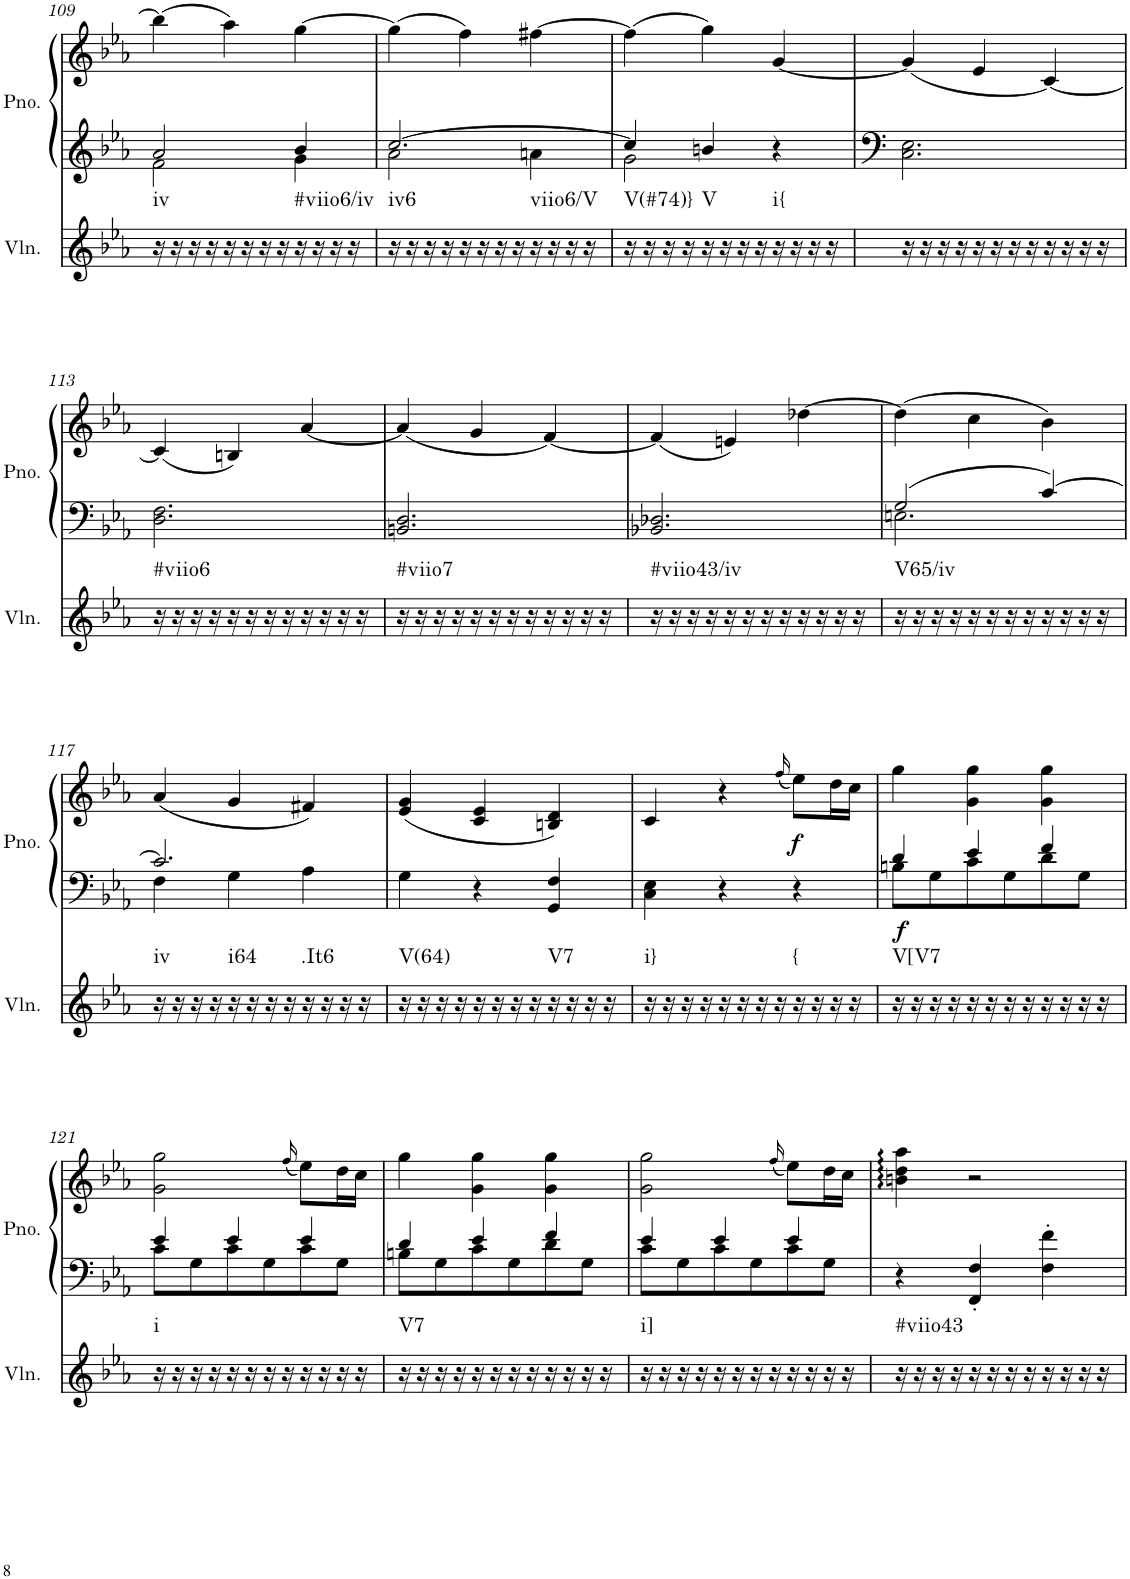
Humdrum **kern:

**kern	**harte	**kern	**kern	**dynam
*part2	*part2	*part1	*part1	*part1
*staff3	*	*staff2	*staff1	*staff1/2
*I"Violin	*	*I"Piano	*	*
*I'Vln.	*	*I'Pno.	*	*
!!LO:PB:g=z
*clefG2	*	*clefF4	*clefG2	*
*k[b-e-a-]	*	*k[b-e-a-]	*k[b-e-a-]	*
*M3/4	*	*M3/4	*M3/4	*
=109	=109	=109	=109	=109
*	*	*^	*	*
!	!LO:H:kt=iv	!	!	!	!
16r	N	2a-/	2f\	(4bb-\]	.
16r	.	.	.	.	.
16r	.	.	.	.	.
16r	.	.	.	.	.
16r	.	.	.	4aa-\)	.
16r	.	.	.	.	.
16r	.	.	.	.	.
16r	.	.	.	.	.
!	!LO:H:kt=#viio6/iv	!	!	!	!
16r	N	4b-/	4g\	[4gg\	.
16r	.	.	.	.	.
16r	.	.	.	.	.
16r	.	.	.	.	.
=110	=110	=110	=110	=110	=110
!	!LO:H:kt=iv6	!	!	!	!
16r	N	[2.cc/	2a-\	(4gg\]	.
16r	.	.	.	.	.
16r	.	.	.	.	.
16r	.	.	.	.	.
16r	.	.	.	4ff\)	.
16r	.	.	.	.	.
16r	.	.	.	.	.
16r	.	.	.	.	.
!	!LO:H:kt=viio6/V	!	!	!	!
16r	N	.	4an\	[4ff#X\	.
16r	.	.	.	.	.
16r	.	.	.	.	.
16r	.	.	.	.	.
=111	=111	=111	=111	=111	=111
!	!LO:H:kt=V(#74)}	!	!	!	!
16r	N	4cc/]	2g\	(4ff#\]	.
16r	.	.	.	.	.
16r	.	.	.	.	.
16r	.	.	.	.	.
!	!LO:H:kt=V	!	!	!	!
16r	N	4bn/	.	4gg\)	.
16r	.	.	.	.	.
16r	.	.	.	.	.
16r	.	.	.	.	.
!	!LO:H:kt=i{	!	!	!	!
16r	N	4r	4ryy	[4g/	.
16r	.	.	.	.	.
16r	.	.	.	.	.
16r	.	.	.	.	.
*	*	*v	*v	*	*
=112	=112	=112	=112	=112
16r	.	2.C\ 2.E-\	(4g/]	.
16r	.	.	.	.
16r	.	.	.	.
16r	.	.	.	.
16r	.	.	4e-/	.
16r	.	.	.	.
16r	.	.	.	.
16r	.	.	.	.
16r	.	.	[4c/)	.
16r	.	.	.	.
16r	.	.	.	.
16r	.	.	.	.
!!LO:LB:g=z
=113	=113	=113	=113	=113
!	!LO:H:kt=#viio6	!	!	!
16r	N	2.D\ 2.F\	(4c/]	.
16r	.	.	.	.
16r	.	.	.	.
16r	.	.	.	.
16r	.	.	4Bn/)	.
16r	.	.	.	.
16r	.	.	.	.
16r	.	.	.	.
16r	.	.	[4a-/	.
16r	.	.	.	.
16r	.	.	.	.
16r	.	.	.	.
=114	=114	=114	=114	=114
!	!LO:H:kt=#viio7	!	!	!
16r	N	2.BBn/ 2.D/	(4a-/]	.
16r	.	.	.	.
16r	.	.	.	.
16r	.	.	.	.
16r	.	.	4g/	.
16r	.	.	.	.
16r	.	.	.	.
16r	.	.	.	.
16r	.	.	[4f/)	.
16r	.	.	.	.
16r	.	.	.	.
16r	.	.	.	.
=115	=115	=115	=115	=115
!	!LO:H:kt=#viio43/iv	!	!	!
16r	N	2.BB-X/ 2.D-X/	(4f/]	.
16r	.	.	.	.
16r	.	.	.	.
16r	.	.	.	.
16r	.	.	4en/)	.
16r	.	.	.	.
16r	.	.	.	.
16r	.	.	.	.
16r	.	.	[4dd-X\	.
16r	.	.	.	.
16r	.	.	.	.
16r	.	.	.	.
=116	=116	=116	=116	=116
*	*	*^	*	*
!	!LO:H:kt=V65/iv	!	!	!	!
16r	N	2G/	2.En\	(4dd-\]	.
16r	.	.	.	.	.
16r	.	.	.	.	.
16r	.	.	.	.	.
16r	.	.	.	4cc\	.
16r	.	.	.	.	.
16r	.	.	.	.	.
16r	.	.	.	.	.
16r	.	[4c/	.	4b-\)	.
16r	.	.	.	.	.
16r	.	.	.	.	.
16r	.	.	.	.	.
!!LO:LB:g=z
=117	=117	=117	=117	=117	=117
!	!LO:H:kt=iv	!	!	!	!
16r	N	2.c/]	4F\	(4a-/	.
16r	.	.	.	.	.
16r	.	.	.	.	.
16r	.	.	.	.	.
!	!LO:H:kt=i64	!	!	!	!
16r	N	.	4G\	4g/	.
16r	.	.	.	.	.
16r	.	.	.	.	.
16r	.	.	.	.	.
!	!LO:H:kt=.It6	!	!	!	!
16r	N	.	4A-\	4f#X/)	.
16r	.	.	.	.	.
16r	.	.	.	.	.
16r	.	.	.	.	.
*	*	*v	*v	*	*
=118	=118	=118	=118	=118
!	!LO:H:kt=V(64)	!	!	!
16r	N	4G\	(4e-/ 4g/	.
16r	.	.	.	.
16r	.	.	.	.
16r	.	.	.	.
16r	.	4r	4c/ 4e-/	.
16r	.	.	.	.
16r	.	.	.	.
16r	.	.	.	.
!	!LO:H:kt=V7	!	!	!
16r	N	4GG/ 4F/	4Bn/ 4d/)	.
16r	.	.	.	.
16r	.	.	.	.
16r	.	.	.	.
=119	=119	=119	=119	=119
!	!LO:H:kt=i}	!	!	!
16r	N	4C\ 4E-\	4c/	.
16r	.	.	.	.
16r	.	.	.	.
16r	.	.	.	.
16r	.	4r	4r	.
16r	.	.	.	.
16r	.	.	.	.
16r	.	.	.	.
.	.	.	(16qff/	.
!	!LO:H:kt={	!	!	!LO:DY:b
16r	N	4r	8ee-\L)	f
16r	.	.	.	.
16r	.	.	16dd\L	.
16r	.	.	16cc\JJ	.
=120	=120	=120	=120	=120
*	*	*^	*	*
!	!LO:H:kt=V[V7	!	!	!	!LO:DY:b=2
16r	N	4d/	8Bn\L	4gg\	f
16r	.	.	.	.	.
16r	.	.	8G\	.	.
16r	.	.	.	.	.
16r	.	4e-/	8c\	4g\ 4gg\	.
16r	.	.	.	.	.
16r	.	.	8G\	.	.
16r	.	.	.	.	.
16r	.	4f/	8d\	4g\ 4gg\	.
16r	.	.	.	.	.
16r	.	.	8G\J	.	.
16r	.	.	.	.	.
!!LO:LB:g=z
=121	=121	=121	=121	=121	=121
!	!LO:H:kt=i	!	!	!	!
16r	N	4e-/	8c\L	2g\ 2gg\	.
16r	.	.	.	.	.
16r	.	.	8G\	.	.
16r	.	.	.	.	.
16r	.	4e-/	8c\	.	.
16r	.	.	.	.	.
16r	.	.	8G\	.	.
16r	.	.	.	.	.
.	.	.	.	(16qff/	.
16r	.	4e-/	8c\	8ee-\L)	.
16r	.	.	.	.	.
16r	.	.	8G\J	16dd\L	.
16r	.	.	.	16cc\JJ	.
=122	=122	=122	=122	=122	=122
!	!LO:H:kt=V7	!	!	!	!
16r	N	4d/	8Bn\L	4gg\	.
16r	.	.	.	.	.
16r	.	.	8G\	.	.
16r	.	.	.	.	.
16r	.	4e-/	8c\	4g\ 4gg\	.
16r	.	.	.	.	.
16r	.	.	8G\	.	.
16r	.	.	.	.	.
16r	.	4f/	8d\	4g\ 4gg\	.
16r	.	.	.	.	.
16r	.	.	8G\J	.	.
16r	.	.	.	.	.
=123	=123	=123	=123	=123	=123
!	!LO:H:kt=i]	!	!	!	!
16r	N	4e-/	8c\L	2g\ 2gg\	.
16r	.	.	.	.	.
16r	.	.	8G\	.	.
16r	.	.	.	.	.
16r	.	4e-/	8c\	.	.
16r	.	.	.	.	.
16r	.	.	8G\	.	.
16r	.	.	.	.	.
.	.	.	.	(16qff/	.
16r	.	4e-/	8c\	8ee-\L)	.
16r	.	.	.	.	.
16r	.	.	8G\J	16dd\L	.
16r	.	.	.	16cc\JJ	.
*	*	*v	*v	*	*
=124	=124	=124	=124	=124
!	!LO:H:kt=#viio43	!	!	!
16r	N	4r	4bn\ 4dd\ 4aa-\	.
16r	.	.	.	.
16r	.	.	.	.
16r	.	.	.	.
16r	.	4FF/' 4F/'	2r	.
16r	.	.	.	.
16r	.	.	.	.
16r	.	.	.	.
16r	.	4F\' 4f\'	.	.
16r	.	.	.	.
16r	.	.	.	.
16r	.	.	.	.
=	=	=	=	=
*-	*-	*-	*-	*-
